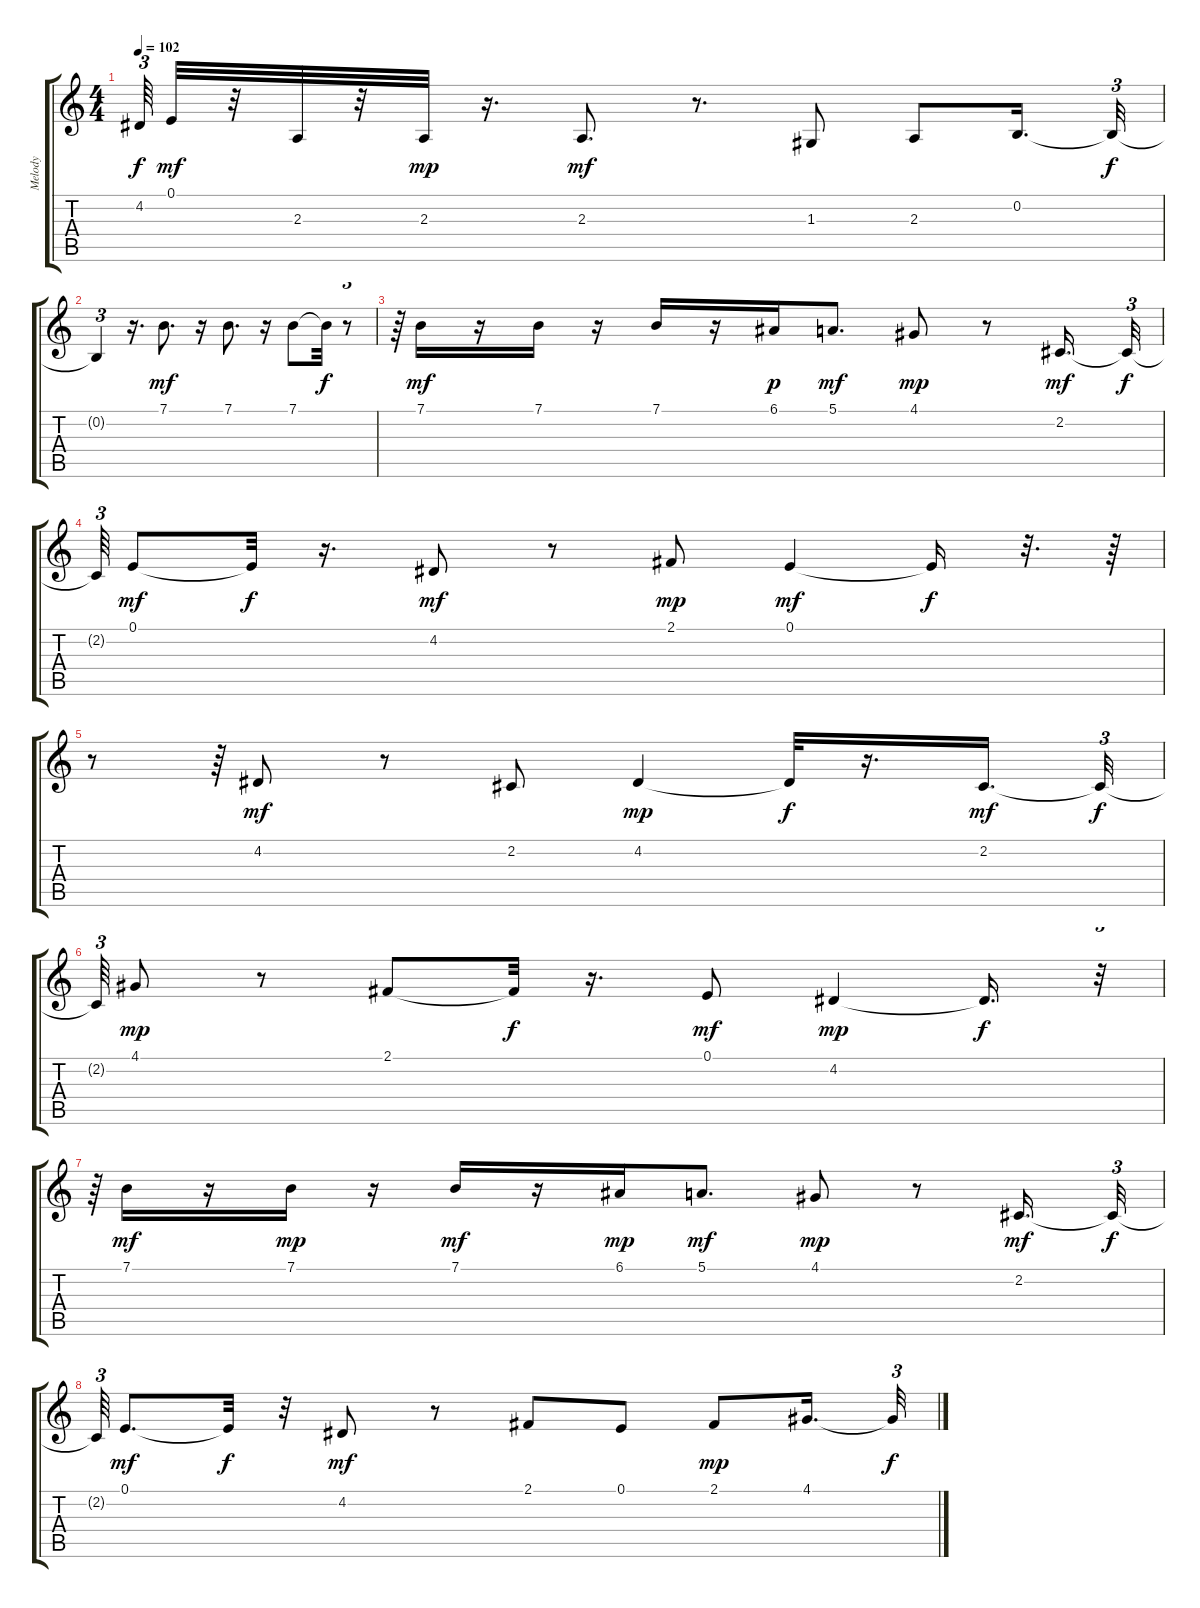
\track ("Melody" "Melody") {instrument clarinet}
\staff {score tabs}
\tuning (E4 B3 G3 D3 A2 E2) {hide}
\ts (4 4)
\tempo 102
\clef g2
\ks c
4.2{t}.64{tu (3 2) dy f} 0.1.32{dy mf} r.32 2.3.32 r.32 2.3.32{dy mp} r.16{d} 2.3.8{d dy mf} r.8{d} 1.3.8 2.3.8 0.2.16{d} 0.2{t}.32{tu (3 2) dy f} |
0.2{t}.4{tu (3 2)} r.16{d} 7.1.8{d dy mf} r.16 7.1.8{d} r.16 7.1.8 7.1{t}.32{dy f} r.8{tu (3 2)} |
r.64{tu (3 2)} 7.1.16{dy mf} r.16 7.1.16 r.16 7.1.16 r.16 6.1.16{dy p} 5.1.8{d dy mf} 4.1.8{dy mp} r.8 2.2.16{d dy mf} 2.2{t}.32{tu (3 2) dy f} |
2.2{t}.64{tu (3 2)} 0.1.8{dy mf} 0.1{t}.32{dy f} r.16{d} 4.2.8{dy mf} r.8 2.1.8{dy mp} 0.1.4{dy mf} 0.1{t}.16{dy f} r.32{d} r.64 |
r.8 r.64{tu (3 2)} 4.2.8{dy mf} r.8 2.2.8 4.2.4{dy mp} 4.2{t}.32{dy f} r.16{d} 2.2.16{d dy mf} 2.2{t}.32{tu (3 2) dy f} |
2.2{t}.64{tu (3 2)} 4.1.8{dy mp} r.8 2.1.8 2.1{t}.32{dy f} r.16{d} 0.1.8{dy mf} 4.2.4{dy mp} 4.2{t}.16{d dy f} r.32{tu (3 2)} |
r.64{tu (3 2)} 7.1.16{dy mf} r.16 7.1.16{dy mp} r.16 7.1.16{dy mf} r.16 6.1.16{dy mp} 5.1.8{d dy mf} 4.1.8{dy mp} r.8 2.2.16{d dy mf} 2.2{t}.32{tu (3 2) dy f} |
2.2{t}.64{tu (3 2)} 0.1.8{d dy mf} 0.1{t}.32{dy f} r.32 4.2.8{dy mf} r.8 2.1.8 0.1.8 2.1.8{dy mp} 4.1.16{d} 4.1{t}.32{tu (3 2) dy f}
